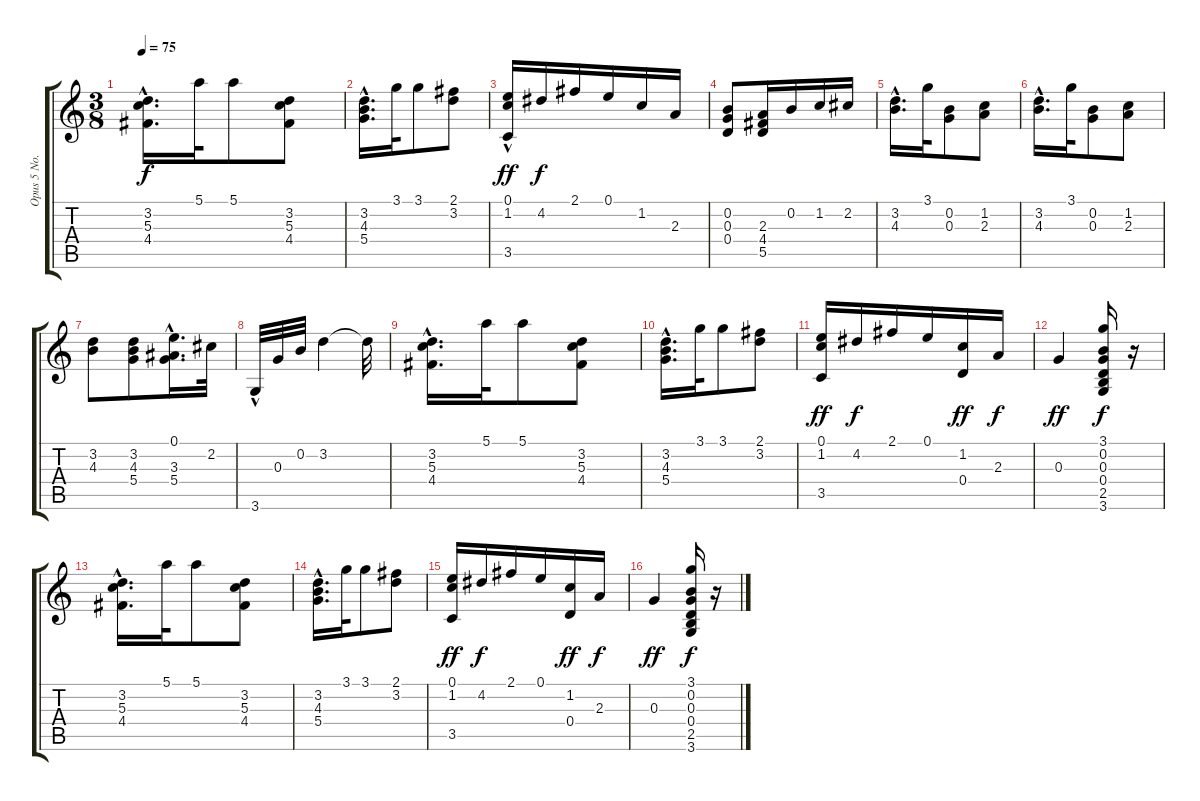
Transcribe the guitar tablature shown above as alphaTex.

\track ("Opus 5 No. 8" "Opus 5 No.") {instrument acousticguitarnylon}
\staff {score tabs}
\tuning (E4 B3 G3 D3 A2 E2) {hide}
\ts (3 8)
\tempo 75
\clef g2
\ks c
(3.2{hac} 5.3 4.4).16{d dy f} 5.1.32 5.1.8 (3.2 5.3 4.4).8 |
(3.2{hac} 4.3 5.4).16{d} 3.1.32 3.1.8 (2.1 3.2).8 |
(0.1 1.2 3.5{hac}).16{dy ff} 4.2.16{dy f} 2.1.16 0.1.16 1.2.16 2.3.16 |
(0.2 0.3 0.4).8 (2.3 4.4 5.5).16 0.2.16 1.2.16 2.2.16 |
(3.2{hac} 4.3).16{d} 3.1.32 (0.2 0.3).8 (1.2 2.3).8 |
(3.2{hac} 4.3).16{d} 3.1.32 (0.2 0.3).8 (1.2 2.3).8 |
(3.2 4.3).8 (3.2 4.3 5.4).8 (0.1{hac} 3.3 5.4).16{d} 2.2.32 |
3.6{hac}.32 0.3.32 0.2.32 3.2.4 3.2{t}.32 |
(3.2{hac} 5.3 4.4).16{d} 5.1.32 5.1.8 (3.2 5.3 4.4).8 |
(3.2{hac} 4.3 5.4).16{d} 3.1.32 3.1.8 (2.1 3.2).8 |
(0.1 1.2 3.5).16{dy ff} 4.2.16{dy f} 2.1.16 0.1.16 (1.2 0.4).16{dy ff} 2.3.16{dy f} |
0.3.4{dy ff} (3.1 0.2 0.3 0.4 2.5 3.6).16{dy f} r.16 |
(3.2{hac} 5.3 4.4).16{d} 5.1.32 5.1.8 (3.2 5.3 4.4).8 |
(3.2{hac} 4.3 5.4).16{d} 3.1.32 3.1.8 (2.1 3.2).8 |
(0.1 1.2 3.5).16{dy ff} 4.2.16{dy f} 2.1.16 0.1.16 (1.2 0.4).16{dy ff} 2.3.16{dy f} |
0.3.4{dy ff} (3.1 0.2 0.3 0.4 2.5 3.6).16{dy f} r.16
